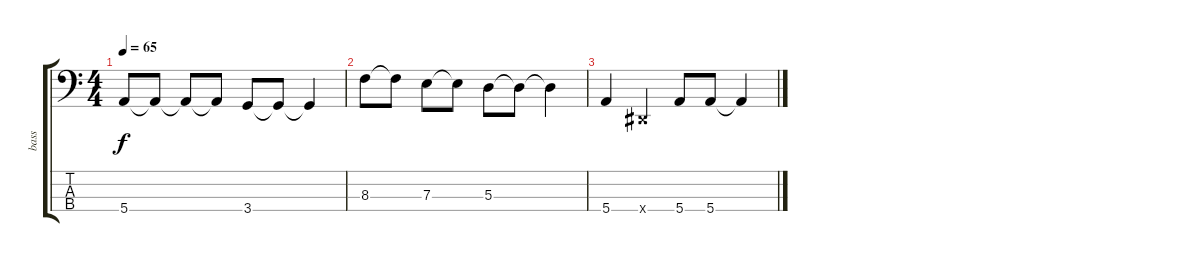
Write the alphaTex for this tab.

\track ("bass" "bass") {instrument electricbassfinger}
\staff {score tabs}
\tuning (G2 D2 A1 E1) {hide}
\ts (4 4)
\tempo 65
\clef f4
\ks c
5.4.8{dy f} 5.4{t}.8 5.4{t}.8 5.4{t}.8 3.4.8 3.4{t}.8 3.4{t}.4 |
8.3.8 8.3{t}.8 7.3.8 7.3{t}.8 5.3.8 5.3{t}.8 5.3{t}.4 |
5.4.4 -1.4{x}.4 5.4.8 5.4.8 5.4{t}.4
